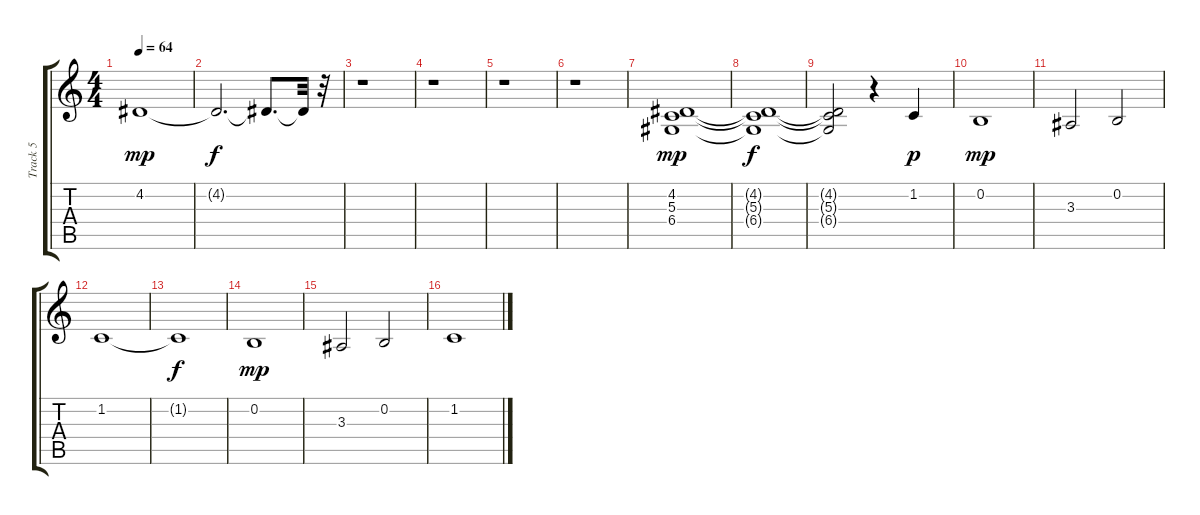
\track ("Track 5" "Track 5") {instrument pad4choir}
\staff {score tabs}
\tuning (E4 B3 G3 D3 A2 E2) {hide}
\ts (4 4)
\tempo 64
\clef g2
\ks c
4.2.1{dy mp} |
4.2{t}.2{d dy f} 4.2{t}.8{d} 4.2{t}.32 r.32 |
r.1 |
r.1 |
r.1 |
r.1 |
(4.2 5.3 6.4).1{dy mp} |
(4.2{t} 5.3{t} 6.4{t}).1{dy f} |
(4.2{t} 5.3{t} 6.4{t}).2 r.4 1.2.4{dy p} |
0.2.1{dy mp} |
3.3.2 0.2.2 |
1.2.1 |
1.2{t}.1{dy f} |
0.2.1{dy mp} |
3.3.2 0.2.2 |
1.2.1
